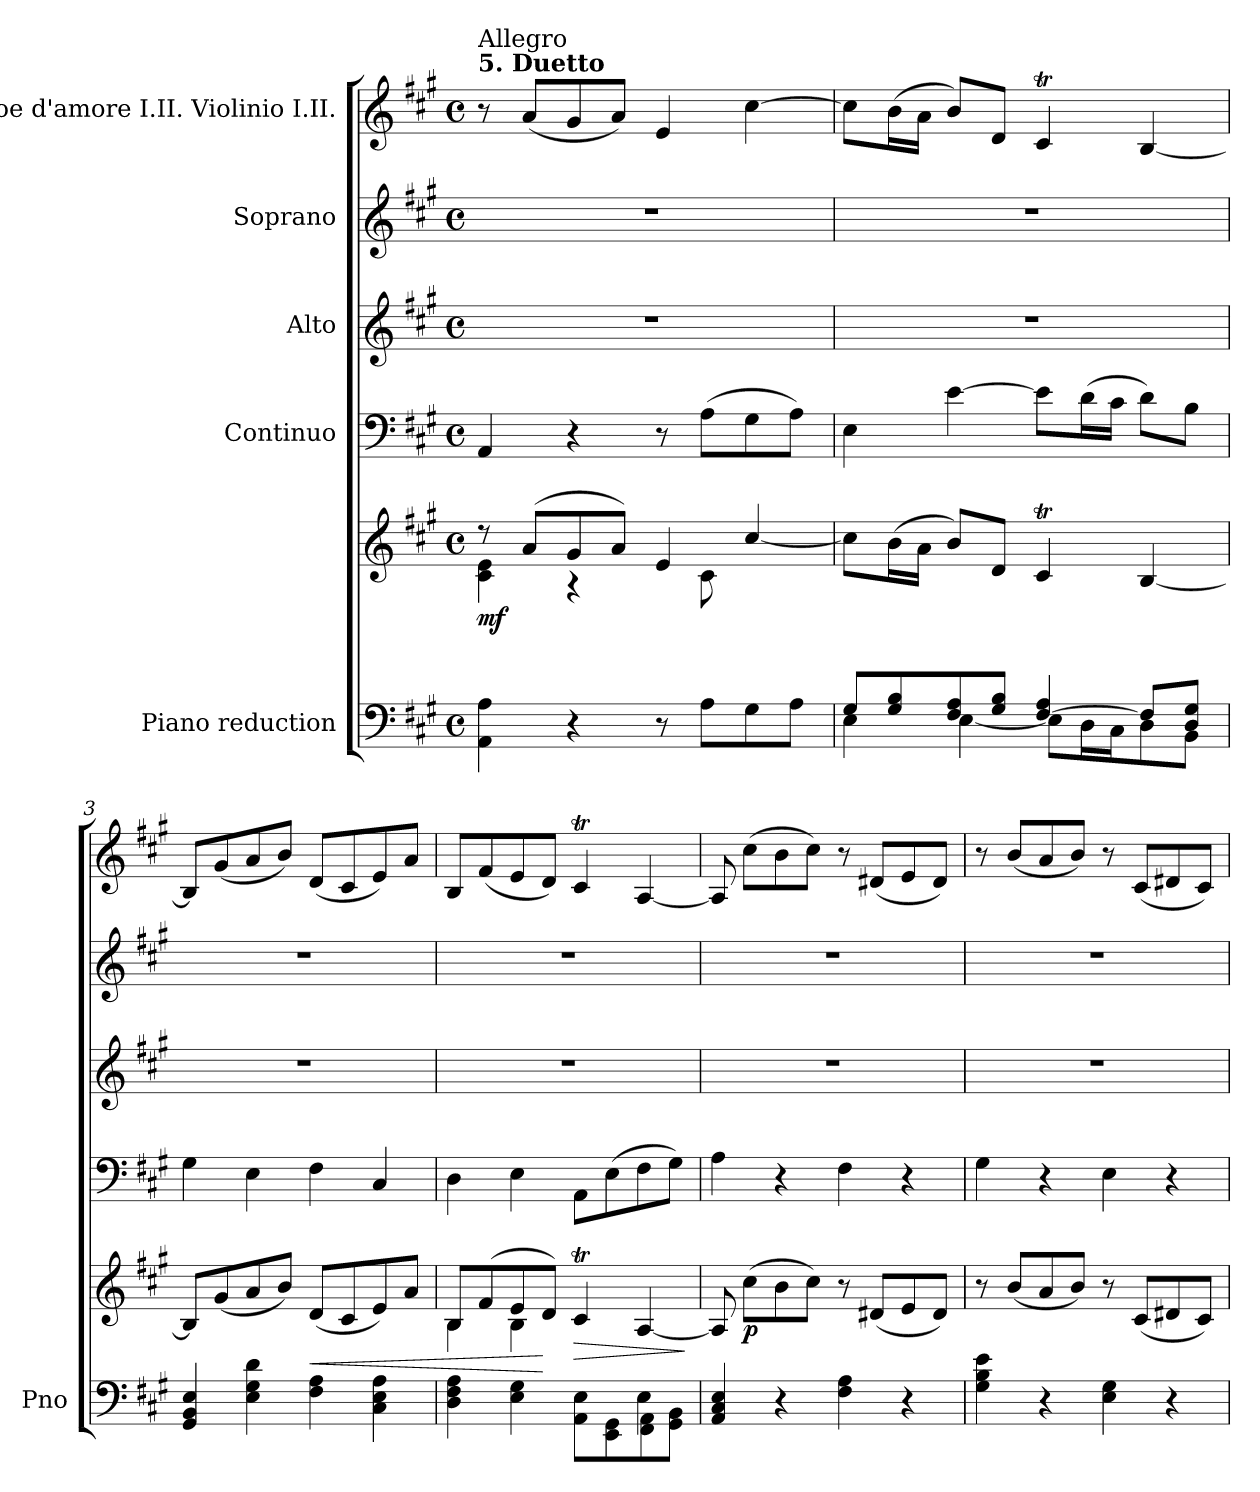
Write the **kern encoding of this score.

**kern	**kern	**dynam	**kern	**kern	**kern	**kern
*part5	*part5	*part5	*part4	*part3	*part2	*part1
*staff6	*staff5	*staff5/6	*staff4	*staff3	*staff2	*staff1
*I"Piano reduction	*	*	*I"Continuo	*I"Alto	*I"Soprano	*I"Oboe d'amore I.II. Violinio I.II.
*I'Pno	*	*	*	*	*	*
*stria5	*stria5	*	*	*	*	*
*clefF4	*clefG2	*	*clefF4	*clefG2	*clefG2	*clefG2
*k[f#c#g#]	*k[f#c#g#]	*	*k[f#c#g#]	*k[f#c#g#]	*k[f#c#g#]	*k[f#c#g#]
*M4/4	*M4/4	*	*M4/4	*M4/4	*M4/4	*M4/4
*met(c)	*met(c)	*	*met(c)	*met(c)	*met(c)	*met(c)
=1	=1	=1	=1	=1	=1	=1
*^	*^	*	*	*	*	*
!	!	!	!	!	!	!	!	!LO:TX:a:B:t=5. Duetto
!	!	!	!	!	!	!	!	!LO:TX:a:t=Allegro
!	!	!	!	!LO:DY:b	!	!	!	!
2.ryy	4AA\ 4A\	8r	4c#\ 4e\	mf	4AA/	1r	1r	8r
.	.	(8a/L	.	.	.	.	.	(8a/L
.	4r	8g#/	4r	.	4r	.	.	8g#/
.	.	8a/J)	.	.	.	.	.	8a/J)
.	8r	4e/	8ryy	.	8r	.	.	4e/
.	8A\L	.	(8c#\L	.	(8A\L	.	.	.
8B/	8G#\	[4cc#/	4ryy	.	8G#\	.	.	[4cc#\
8A/J)	8A\J	.	.	.	8A\J)	.	.	.
*	*	*v	*v	*	*	*	*	*
=2	=2	=2	=2	=2	=2	=2	=2
8G#/L	4E\	8cc#\L]	.	4E\	1r	1r	8cc#\L]
8G#/ 8B/	.	(16b\L	.	.	.	.	(16b\L
.	.	16a\JJ	.	.	.	.	16a\JJ
8F#/ 8A/	[4E\	8b/L)	.	[4e\	.	.	8b/L)
8G#/ 8B/J	.	8d/J	.	.	.	.	8d/J
[4F#/ 4A/	8E\L]	4c#t/	.	8e\L]	.	.	4c#t/
.	16D\L	.	.	(16d\L	.	.	.
.	16C#\J	.	.	16c#\JJ	.	.	.
8F#/L]	8D\	[4B/	.	8d\L)	.	.	[4B/
8D/ 8G#/J	8BB\J	.	.	8B\J	.	.	.
*v	*v	*	*	*	*	*	*
=3	=3	=3	=3	=3	=3	=3
4GG#/ 4BB/ 4E/	8B/L]	.	4G#\	1r	1r	8B/L]
.	(8g#/	.	.	.	.	(8g#/
4E\ 4G#\ 4d\	8a/	.	4E\	.	.	8a/
.	8b/J)	.	.	.	.	8b/J)
!	!	!LO:HP:b	!	!	!	!
4F#\ 4A\	(8d/L	<	4F#\	.	.	(8d/L
.	8c#/	.	.	.	.	8c#/
4C#\ 4E\ 4A\	8e/)	.	4C#/	.	.	8e/)
.	8a/J	.	.	.	.	8a/J
=4	=4	=4	=4	=4	=4	=4
*^	*^	*	*	*	*	*
2.ryy	4D\ 4F#\ 4A\	8B/L	4B\	.	4D\	1r	1r	8B/L
.	.	(8f#/	.	.	.	.	.	(8f#/
.	4E\ 4G#\	8e/	4B\	.	4E\	.	.	8e/
.	.	8d/J)	.	[	.	.	.	8d/J)
!	!	!	!	!LO:HP:b	!	!	!	!
.	8AA\ 8E\L	4c#t/	4ryy	>	8AA\L	.	.	4c#t/
.	8EE\ 8GG#\	.	.	.	(8E\	.	.	.
4E\	8FF#\ 8AA\	[<4A/	4ryy	.	8F#\	.	.	[4A/
.	8GG#\ 8BB\J	.	.	.	8G#\J)	.	.	.
*v	*v	*	*	*	*	*	*	*
*	*v	*v	*	*	*	*	*
.	.	]	.	.	.	.
=5	=5	=5	=5	=5	=5	=5
4AA/ 4C#/ 4E/	8A/]	.	4A\	1r	1r	8A/]
!	!	!LO:DY:b	!	!	!	!
.	(8cc#\L	p	.	.	.	(8cc#\L
4r	8b\	.	4r	.	.	8b\
.	8cc#\J)	.	.	.	.	8cc#\J)
4F#\ 4A\	8r	.	4F#\	.	.	8r
.	(8d#X/L	.	.	.	.	(8d#X/L
4r	8e/	.	4r	.	.	8e/
.	8d#/J)	.	.	.	.	8d#/J)
!!LO:LB:g=z
=6	=6	=6	=6	=6	=6	=6
4G#\ 4B\ 4e\	8r	.	4G#\	1r	1r	8r
.	(8b/L	.	.	.	.	(8b/L
4r	8a/	.	4r	.	.	8a/
.	8b/J)	.	.	.	.	8b/J)
4E\ 4G#\	8r	.	4E\	.	.	8r
.	(8c#/L	.	.	.	.	(8c#/L
4r	8d#X/	.	4r	.	.	8d#X/
.	8c#/J)	.	.	.	.	8c#/J)
=	=	=	=	=	=	=
*-	*-	*-	*-	*-	*-	*-
